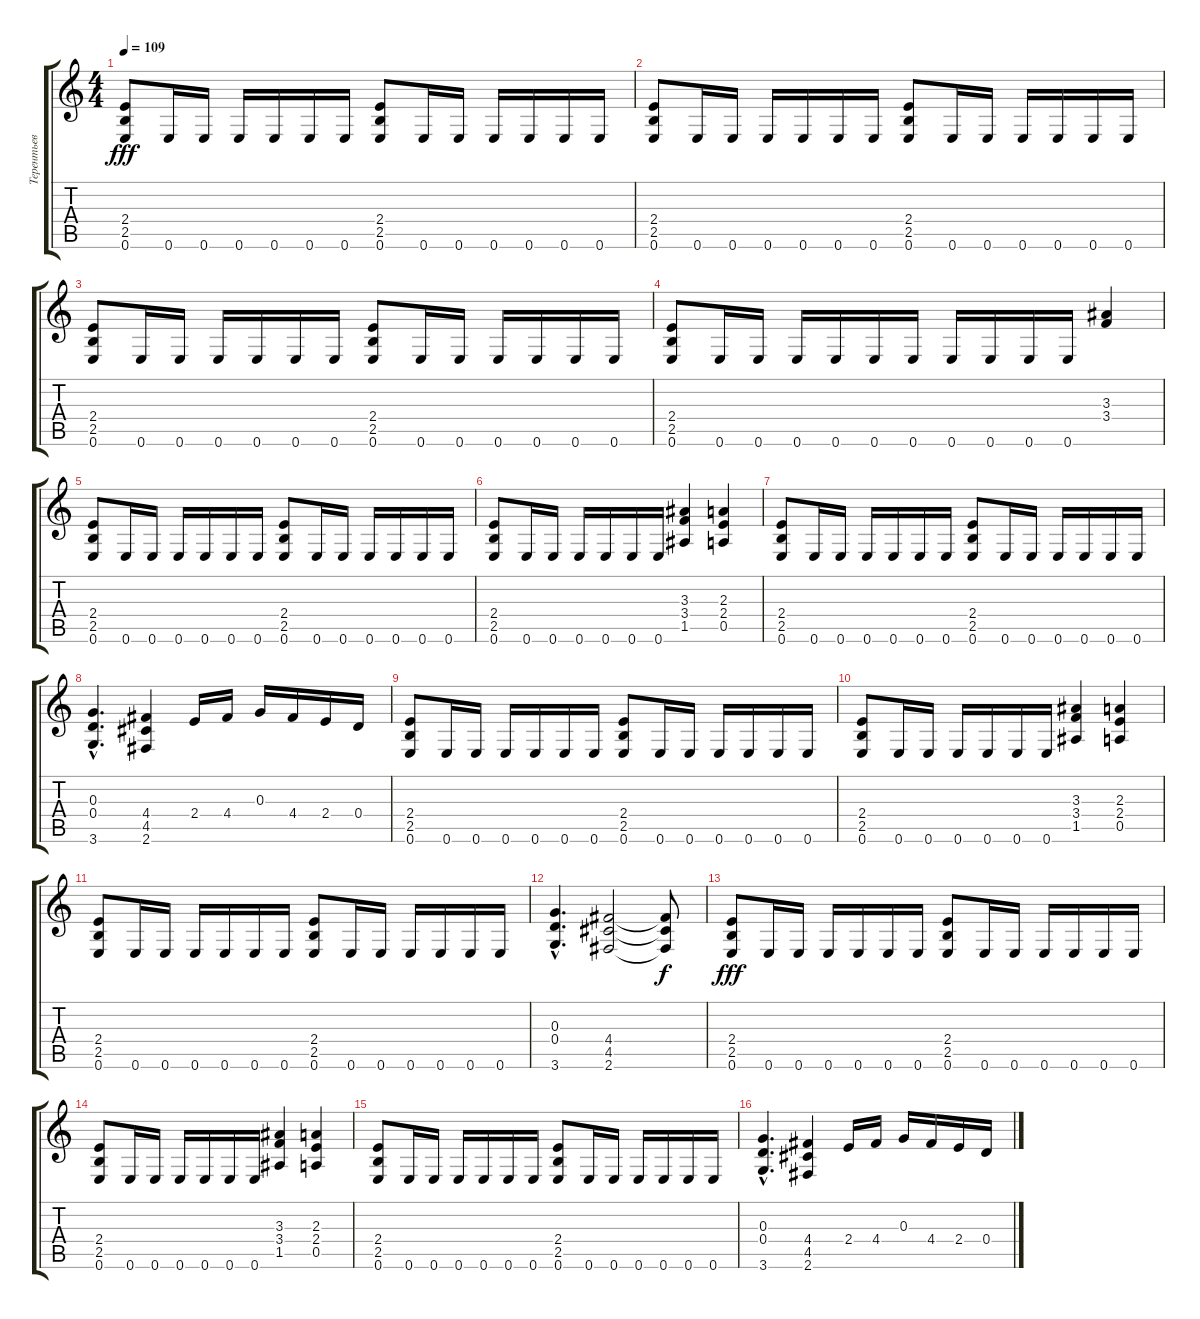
\track ("Терентьев" "Терентьев") {instrument distortionguitar}
\staff {score tabs}
\tuning (E4 B3 G3 D3 A2 E2) {hide}
\ts (4 4)
\tempo 109
\clef g2
\ks c
(2.4 2.5 0.6).8{dy fff instrument distortionguitar} 0.6.16 0.6.16 0.6.16 0.6.16 0.6.16 0.6.16 (2.4 2.5 0.6).8 0.6.16 0.6.16 0.6.16 0.6.16 0.6.16 0.6.16 |
(2.4 2.5 0.6).8 0.6.16 0.6.16 0.6.16 0.6.16 0.6.16 0.6.16 (2.4 2.5 0.6).8 0.6.16 0.6.16 0.6.16 0.6.16 0.6.16 0.6.16 |
(2.4 2.5 0.6).8 0.6.16 0.6.16 0.6.16 0.6.16 0.6.16 0.6.16 (2.4 2.5 0.6).8 0.6.16 0.6.16 0.6.16 0.6.16 0.6.16 0.6.16 |
(2.4 2.5 0.6).8 0.6.16 0.6.16 0.6.16 0.6.16 0.6.16 0.6.16 0.6.16 0.6.16 0.6.16 0.6.16 (3.3 3.4).4 |
(2.4 2.5 0.6).8 0.6.16 0.6.16 0.6.16 0.6.16 0.6.16 0.6.16 (2.4 2.5 0.6).8 0.6.16 0.6.16 0.6.16 0.6.16 0.6.16 0.6.16 |
(2.4 2.5 0.6).8 0.6.16 0.6.16 0.6.16 0.6.16 0.6.16 0.6.16 (3.3 3.4 1.5).4 (2.3 2.4 0.5).4 |
(2.4 2.5 0.6).8 0.6.16 0.6.16 0.6.16 0.6.16 0.6.16 0.6.16 (2.4 2.5 0.6).8 0.6.16 0.6.16 0.6.16 0.6.16 0.6.16 0.6.16 |
(0.3{hac} 0.4{hac} 3.6{hac}).4{d} (4.4 4.5 2.6).4 2.4.16 4.4.16 0.3.16 4.4.16 2.4.16 0.4.16 |
(2.4 2.5 0.6).8 0.6.16 0.6.16 0.6.16 0.6.16 0.6.16 0.6.16 (2.4 2.5 0.6).8 0.6.16 0.6.16 0.6.16 0.6.16 0.6.16 0.6.16 |
(2.4 2.5 0.6).8 0.6.16 0.6.16 0.6.16 0.6.16 0.6.16 0.6.16 (3.3 3.4 1.5).4 (2.3 2.4 0.5).4 |
(2.4 2.5 0.6).8 0.6.16 0.6.16 0.6.16 0.6.16 0.6.16 0.6.16 (2.4 2.5 0.6).8 0.6.16 0.6.16 0.6.16 0.6.16 0.6.16 0.6.16 |
(0.3{hac} 0.4{hac} 3.6{hac}).4{d} (4.4 4.5 2.6).2 (4.4{t} 4.5{t} 2.6{t}).8{dy f} |
(2.4 2.5 0.6).8{dy fff} 0.6.16 0.6.16 0.6.16 0.6.16 0.6.16 0.6.16 (2.4 2.5 0.6).8 0.6.16 0.6.16 0.6.16 0.6.16 0.6.16 0.6.16 |
(2.4 2.5 0.6).8 0.6.16 0.6.16 0.6.16 0.6.16 0.6.16 0.6.16 (3.3 3.4 1.5).4 (2.3 2.4 0.5).4 |
(2.4 2.5 0.6).8 0.6.16 0.6.16 0.6.16 0.6.16 0.6.16 0.6.16 (2.4 2.5 0.6).8 0.6.16 0.6.16 0.6.16 0.6.16 0.6.16 0.6.16 |
(0.3{hac} 0.4{hac} 3.6{hac}).4{d} (4.4 4.5 2.6).4 2.4.16 4.4.16 0.3.16 4.4.16 2.4.16 0.4.16
